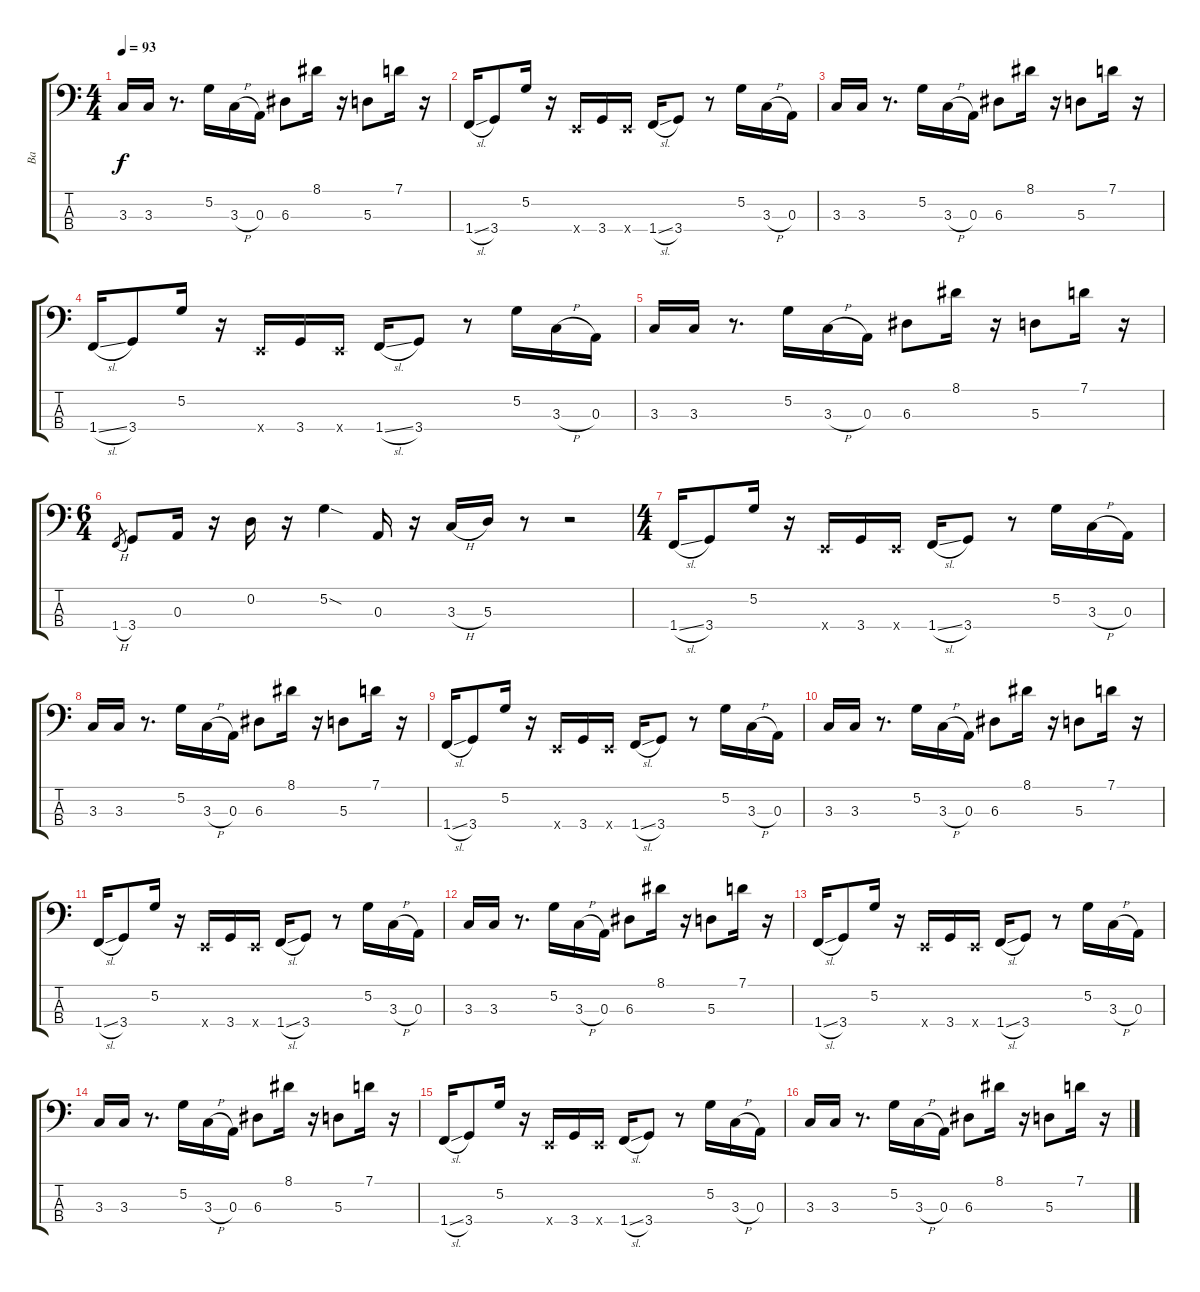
\track ("Ba" "Ba") {instrument electricbassfinger}
\staff {score tabs}
\tuning (G2 D2 A1 E1) {hide}
\ts (4 4)
\tempo 93
\clef f4
\ks c
3.3.16{dy f} 3.3.16 r.8{d} 5.2.16 3.3{h}.16 0.3.16 6.3.8 8.1.16 r.16 5.3.8 7.1.16 r.16 |
1.4{sl}.16 3.4.8 5.2.16 r.16 0.4{x}.16 3.4.16 0.4{x}.16 1.4{sl}.16 3.4.8 r.8 5.2.16 3.3{h}.16 0.3.16 |
3.3.16 3.3.16 r.8{d} 5.2.16 3.3{h}.16 0.3.16 6.3.8 8.1.16 r.16 5.3.8 7.1.16 r.16 |
1.4{sl}.16 3.4.8 5.2.16 r.16 0.4{x}.16 3.4.16 0.4{x}.16 1.4{sl}.16 3.4.8 r.8 5.2.16 3.3{h}.16 0.3.16 |
3.3.16 3.3.16 r.8{d} 5.2.16 3.3{h}.16 0.3.16 6.3.8 8.1.16 r.16 5.3.8 7.1.16 r.16 |
\ts (6 4)
1.4{h}.8{gr} 3.4.8 0.3.16 r.16 0.2.16 r.16 5.2{sod}.4 0.3.16 r.16 3.3{h}.16 5.3.16 r.8 r.2 |
\ts (4 4)
1.4{sl}.16 3.4.8 5.2.16 r.16 0.4{x}.16 3.4.16 0.4{x}.16 1.4{sl}.16 3.4.8 r.8 5.2.16 3.3{h}.16 0.3.16 |
3.3.16 3.3.16 r.8{d} 5.2.16 3.3{h}.16 0.3.16 6.3.8 8.1.16 r.16 5.3.8 7.1.16 r.16 |
1.4{sl}.16 3.4.8 5.2.16 r.16 0.4{x}.16 3.4.16 0.4{x}.16 1.4{sl}.16 3.4.8 r.8 5.2.16 3.3{h}.16 0.3.16 |
3.3.16 3.3.16 r.8{d} 5.2.16 3.3{h}.16 0.3.16 6.3.8 8.1.16 r.16 5.3.8 7.1.16 r.16 |
1.4{sl}.16 3.4.8 5.2.16 r.16 0.4{x}.16 3.4.16 0.4{x}.16 1.4{sl}.16 3.4.8 r.8 5.2.16 3.3{h}.16 0.3.16 |
3.3.16 3.3.16 r.8{d} 5.2.16 3.3{h}.16 0.3.16 6.3.8 8.1.16 r.16 5.3.8 7.1.16 r.16 |
1.4{sl}.16 3.4.8 5.2.16 r.16 0.4{x}.16 3.4.16 0.4{x}.16 1.4{sl}.16 3.4.8 r.8 5.2.16 3.3{h}.16 0.3.16 |
3.3.16 3.3.16 r.8{d} 5.2.16 3.3{h}.16 0.3.16 6.3.8 8.1.16 r.16 5.3.8 7.1.16 r.16 |
1.4{sl}.16 3.4.8 5.2.16 r.16 0.4{x}.16 3.4.16 0.4{x}.16 1.4{sl}.16 3.4.8 r.8 5.2.16 3.3{h}.16 0.3.16 |
3.3.16 3.3.16 r.8{d} 5.2.16 3.3{h}.16 0.3.16 6.3.8 8.1.16 r.16 5.3.8 7.1.16 r.16
